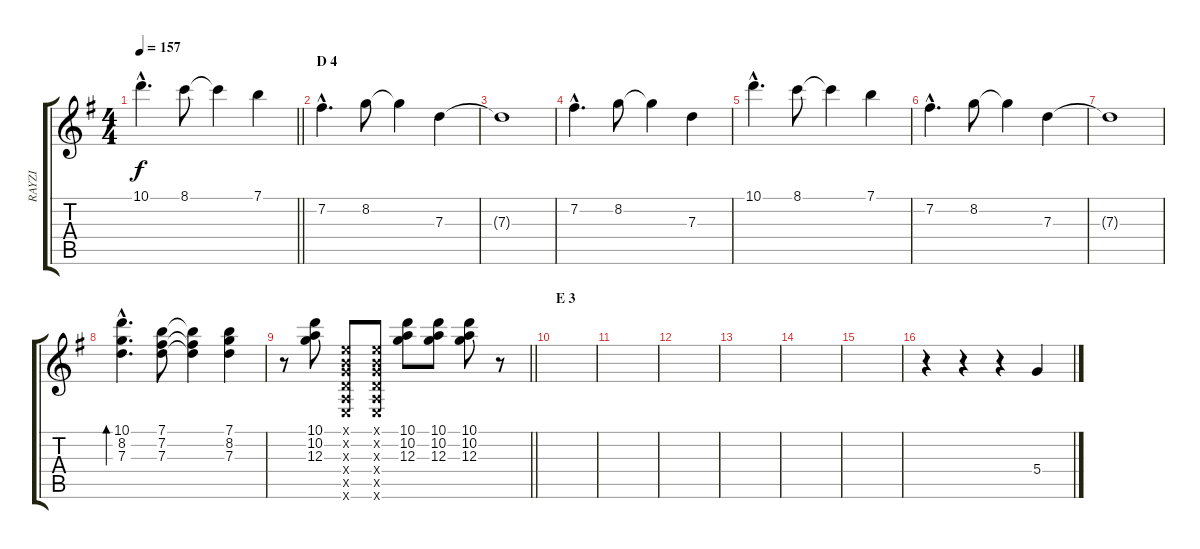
\track ("RAYZI" "RAYZI") {instrument distortionguitar}
\staff {score tabs}
\tuning (E4 B3 G3 D3 A2 E2) {hide}
\ts (4 4)
\tempo 157
\clef g2
\barLineRight lightlight
\ks g
10.1{hac}.4{d dy f} 8.1.8 8.1{t}.4 7.1.4 |
\section ("" "D 4")
7.2{hac}.4{d volume 10 balance 3 instrument distortionguitar} 8.2.8 8.2{t}.4 7.3.4 |
7.3{t}.1 |
7.2{hac}.4{d} 8.2.8 8.2{t}.4 7.3.4 |
10.1{hac}.4{d} 8.1.8 8.1{t}.4 7.1.4 |
7.2{hac}.4{d} 8.2.8 8.2{t}.4 7.3.4 |
7.3{t}.1 |
(10.1{hac} 8.2{hac} 7.3{hac}).4{d bd 120} (7.1 7.2 7.3).8 (7.1{t} 7.2{t} 7.3{t}).4 (7.1 8.2 7.3).4 |
\barLineRight lightlight
r.8 (10.1 10.2 12.3).8 (0.1{x} 0.2{x} 0.3{x} 0.4{x} 0.5{x} 0.6{x}).8 (0.1{x} 0.2{x} 0.3{x} 0.4{x} 0.5{x} 0.6{x}).8 (10.1 10.2 12.3).8 (10.1 10.2 12.3).8 (10.1 10.2 12.3).8 r.8 |
\section ("" "E 3")
|
|
|
|
|
|
r.4{volume 12 balance 8 instrument distortionguitar} r.4 r.4 5.4.4
